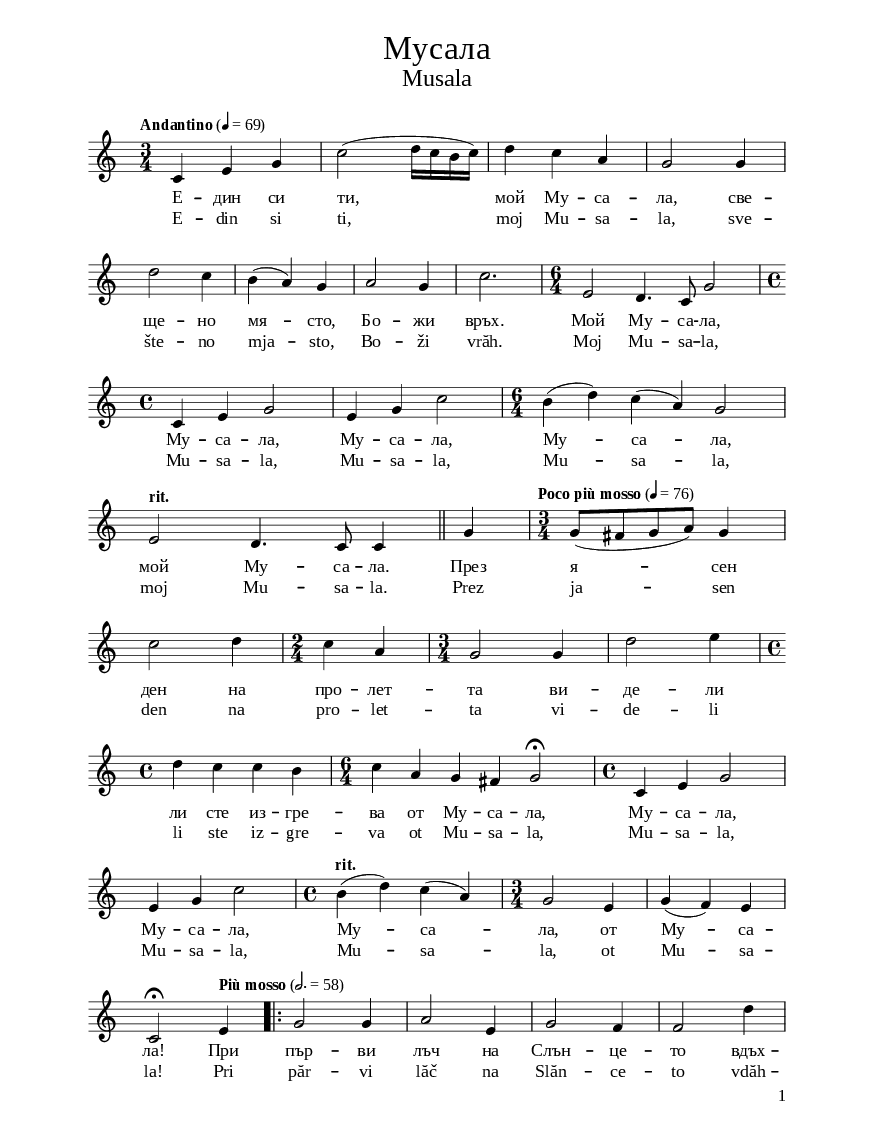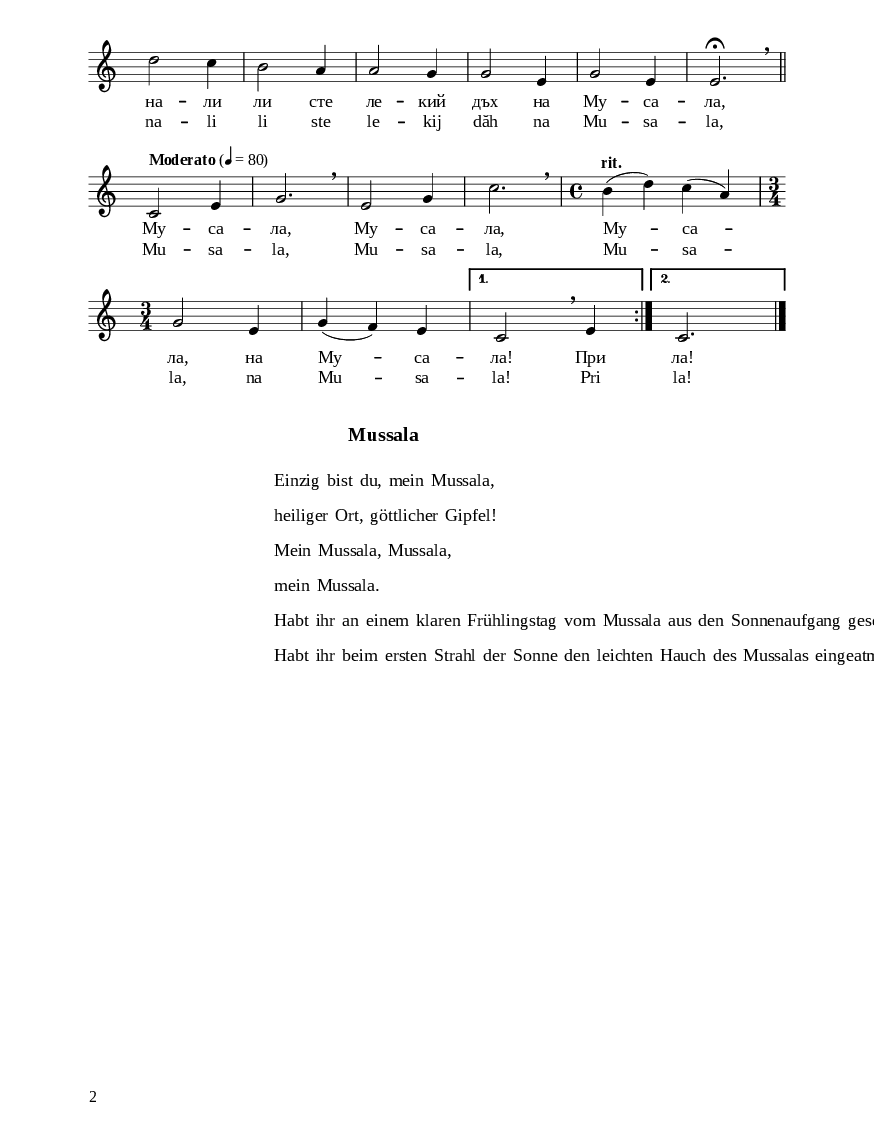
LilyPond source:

\version "2.24.1"

% include paper part and global functions
\include "include/globals.ily"

\bookpart {
  \label #'ref087
  \tocItem \markup "Мусала – Musala"

  \include "include/bookpart-paper.ily"
  \score {
    \include "include/score-layout.ily"

    \new Voice \absolute {
      \clef treble
      \key c \major
      \time 3/4
      \tempoFunc "Andantino" 4 "69"

      c'4 e'4 g'4 | c''2 ( d''16 c'' b' c'' ) |  d''4 c''4 a'4 | g'2 g'4 | \break
      
       d''2 c''4  |

      b'4 ( a'4 ) g'4 | a'2 g'4 | c''2.| \time 6/4 e'2 d'4. c'8 g'2 |  \break
      
      \time 4/4 c'4 e'4  g'2  |

      e'4 g'4 c''2 | 
      
      \time 6/4 b'4 ( d''4 ) c''4 ( a'4 ) g'2 \tempo "rit." | \break 
      
      e'2 d'4. c'8 c'4 \bar "||"    g'4  | \tempoFunc "Poco più mosso" 4 "76"

      \time 3/4 

     
     
      g'8 ( fis'8 g'8 a'8 ) g'4 |  \break
      
      c''2 d''4 | \time 2/4 c''4 a'4 |\time 3/4 g'2 g'4 | d''2 e''4 |  \break

      \time 4/4 d''4 c'' c'' b' | \time 6/4 c''4 a' g' fis' g'2 \fermata | \time 4/4 c'4 e'4 g'2 | \break

      e'4 g'4 c''2  | \time 4/4 \tempo "        rit." b'4 ( d''4 ) c''4 ( a'4 ) | \time 3/4 g'2 e'4 | g'4 ( f'4 ) e'4 | \break

      c'2\fermata

      \tempoFunc "Più mosso" 2. "58"

      e'4 | \repeat volta 2 {
      g'2 g'4 | a'2 e'4 | g'2 f'4 f'2 d''4 |\break

      d''2 c''4 | b'2 a'4 | a'2 g'4 | g'2 e'4 | g'2 e'4 | e'2.\fermata \breathe \bar "||" \break

     \tempoFunc "Moderato" 4 "80"



     c'2 e'4 | g'2. \breathe | e'2 g'4 | c''2. \breathe | \time 4/4 \tempo "        rit." b'4 ( d''4 ) c''4 ( a'4 ) \break

     \time 3/4 g'2 e'4 | g'4 ( f'4 ) e'4
   } \alternative { { c'2  \breathe e'4 } {c'2. } } \bar "|."

 }



    \addlyrics {
      Е -- дин си ти, мой Му -- са -- ла, све -- ще -- но

      мя -- сто, Бо -- жи връх.  Мой Му -- са -- ла, Му -- са -- ла,

      Му -- са -- ла, Му -- са -- ла, мой Му -- са -- ла.

      През я -- сен ден на про -- лет -- та ви -- де -- ли

      ли сте из -- гре -- ва от Му -- са -- ла,    Му -- са -- ла,

      Му -- са -- ла,  Му -- са -- ла,  от Му -- са -- ла! При пър -- ви

      лъч на Слън -- це -- то вдъх -- на -- ли ли сте ле -- кий дъх на Му -- са -- ла,

      Му -- са -- ла, Му -- са -- ла, Му -- са -- ла, на Му -- са -- ла! При ла!
    }
    \addlyrics {
      E -- din si ti, moj Mu -- sa -- la, sve -- šte -- no

      mja -- sto, Bo -- ži vrăh.  Moj Mu -- sa -- la, Mu -- sa -- la,

      Mu -- sa -- la, Mu -- sa -- la, moj Mu -- sa -- la.

      Prez ja -- sen den na pro -- let -- ta vi -- de -- li

      li ste iz -- gre -- va ot Mu -- sa -- la,    Mu -- sa -- la,

      Mu -- sa -- la,  Mu -- sa -- la,  ot Mu -- sa -- la! Pri păr -- vi

      lăč na Slăn -- ce -- to vdăh -- na -- li li ste le -- kij dăh na Mu -- sa -- la,

      Mu -- sa -- la, Mu -- sa -- la, Mu -- sa -- la, na Mu -- sa -- la! Pri la!
    }

    \header {
      title = \titleFunc "Мусала" "Musala"
    }

    \midi{}

  } % score

  
  


  % include foreign translation(s) of the song
  \version "2.18.2"

%\markup {  \vspace #1.9 }

\markup {  \hspace #25   \huge\bold "Mussala"  }

\markup {
    \hspace #1
    \fontsize #+1 {
      
      \halign #-1.5 {
  
  
  \column {
     \line { " " } 
     


\line { " "Einzig bist du, mein Mussala,}

\line { " "heiliger Ort, göttlicher Gipfel!}

\line { " "Mein Mussala, Mussala,}

\line { " "mein Mussala.}

\line { " "Habt ihr an einem klaren Frühlingstag vom Mussala aus den Sonnenaufgang gesehen?!}

\line { " "Habt ihr beim ersten Strahl der Sonne den leichten Hauch des Mussalas eingeatmet?!}


     
     
     
      }
       
    }    
    }
}
%}
   
 
 


 
    
   
    
 
%--------------------------------------------------------------------- 


} % bookpart
